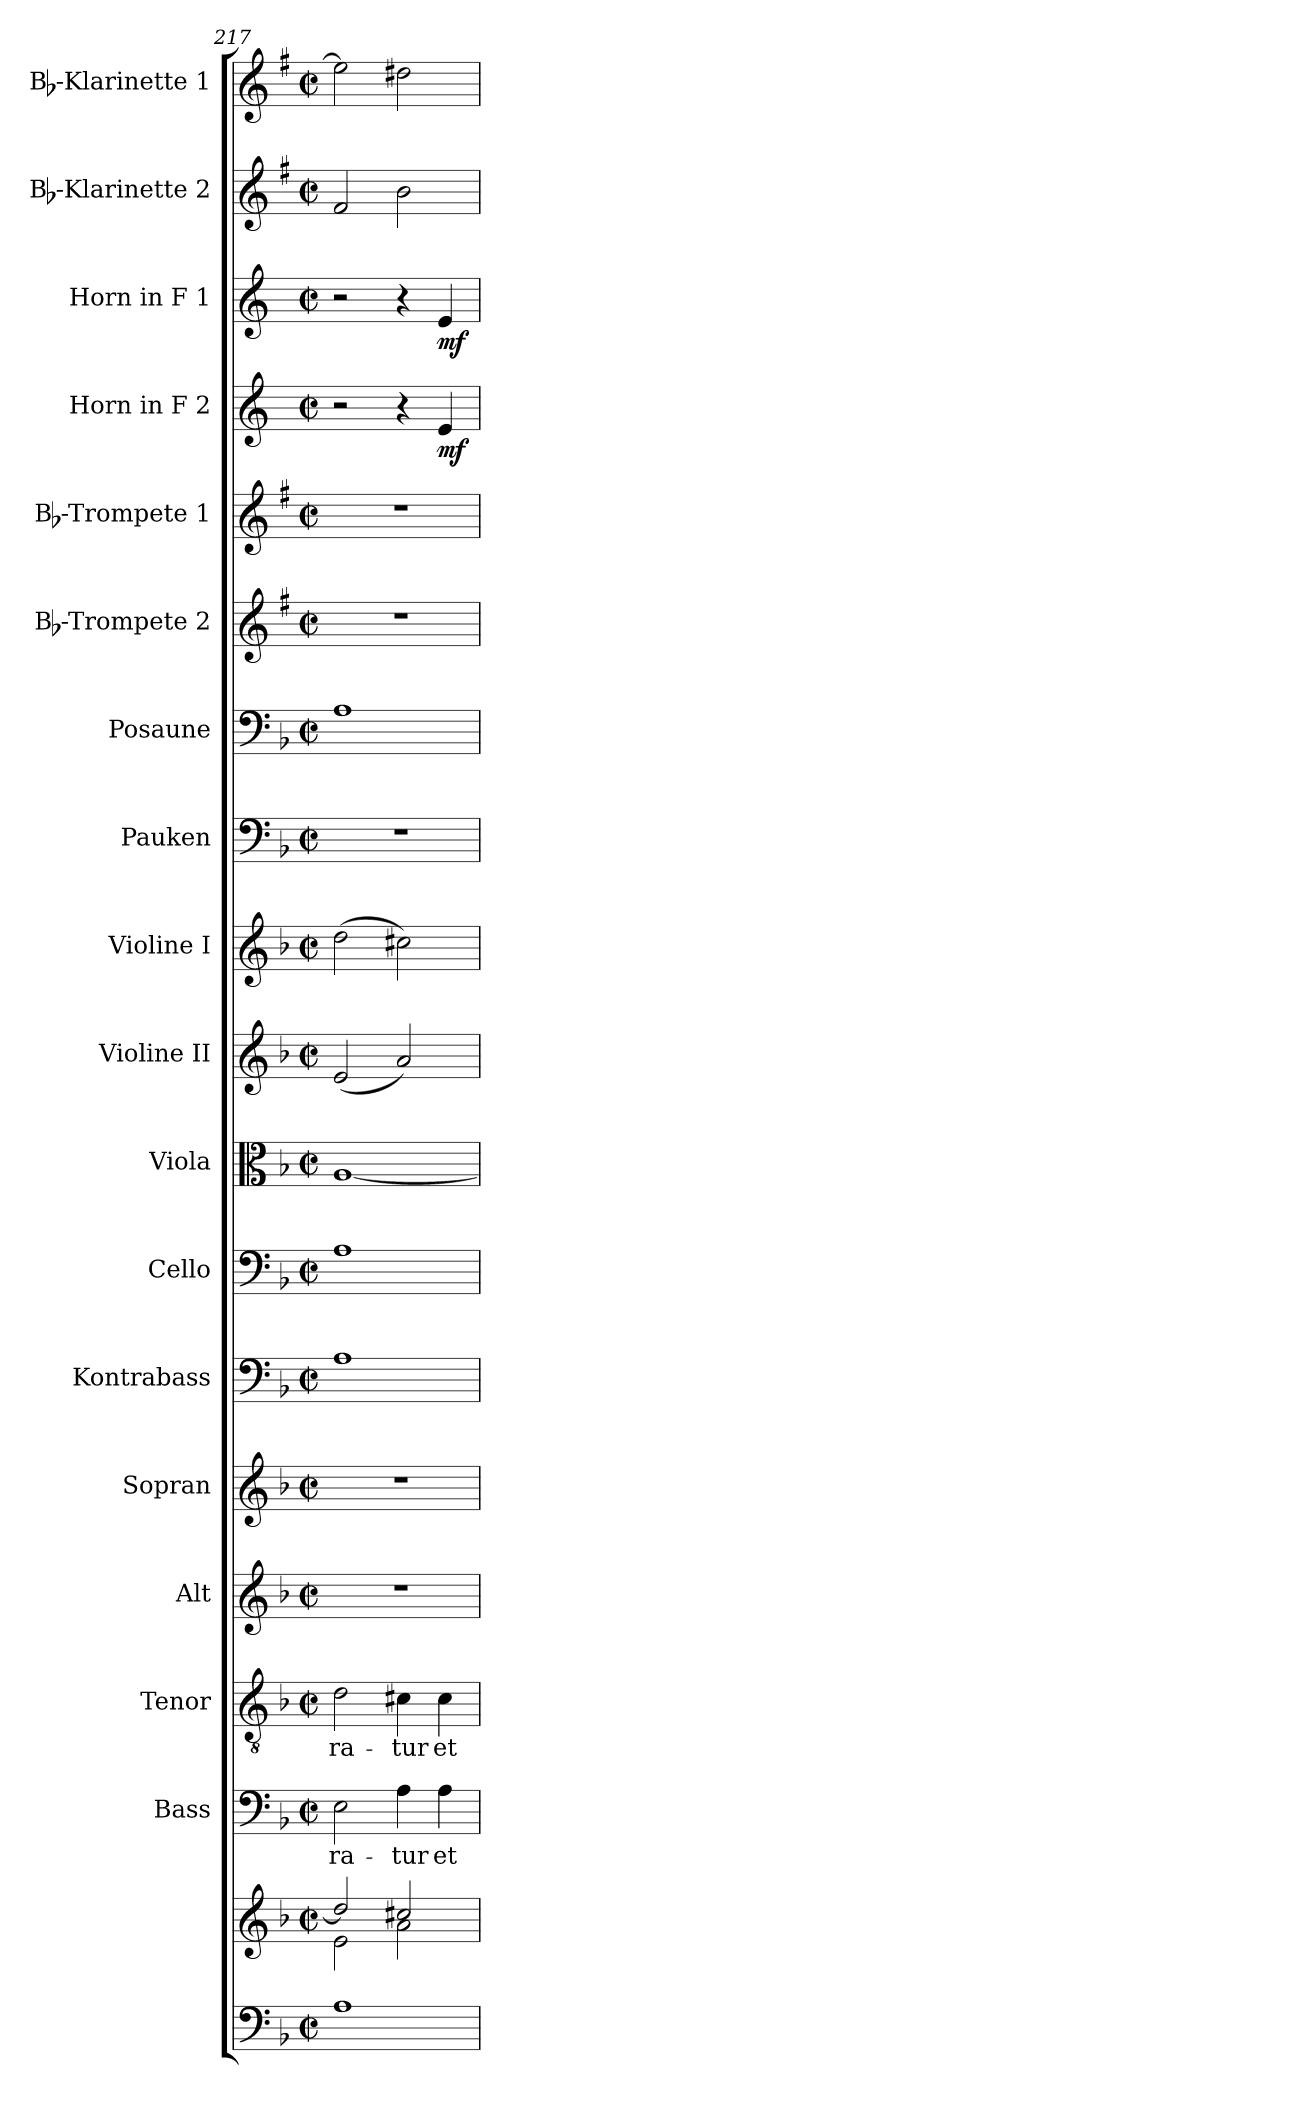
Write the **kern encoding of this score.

**kern	**kern	**kern	**text	**kern	**text	**kern	**kern	**kern	**kern	**kern	**kern	**kern	**kern	**kern	**kern	**kern	**kern	**dynam	**kern	**dynam	**kern	**kern
*part18	*part18	*part17	*part17	*part16	*part16	*part15	*part14	*part13	*part12	*part11	*part10	*part9	*part8	*part7	*part6	*part5	*part4	*part4	*part3	*part3	*part2	*part1
*staff19	*staff18	*staff17	*staff17	*staff16	*staff16	*staff15	*staff14	*staff13	*staff12	*staff11	*staff10	*staff9	*staff8	*staff7	*staff6	*staff5	*staff4	*staff4	*staff3	*staff3	*staff2	*staff1
*	*	*I"Bass	*	*I"Tenor	*	*I"Alt	*I"Sopran	*I"Kontrabass	*I"Cello	*I"Viola	*I"Violine II	*I"Violine I	*I"Pauken	*I"Posaune	*I"Bb-Trompete 2	*I"Bb-Trompete 1	*I"Horn in F 2	*	*I"Horn in F 1	*	*I"Bb-Klarinette 2	*I"Bb-Klarinette 1
*	*	*I'B.	*	*I'T.	*	*I'A.	*I'S.	*I'Kb.	*	*I'Vla.	*I'Vl. II	*I'Vl. I	*I'Pk.	*I'Pos.	*I'Bb Trp. 2	*I'Bb Trp. 1	*	*	*	*	*I'Bb Kl. 2	*I'Bb Kl. 1
!!LO:PB:g=z
*clefF4	*clefG2	*clefF4	*	*clefGv2	*	*clefG2	*clefG2	*clefF4	*clefF4	*clefC3	*clefG2	*clefG2	*clefF4	*clefF4	*clefG2	*clefG2	*clefG2	*	*clefG2	*	*clefG2	*clefG2
*	*	*	*	*	*	*	*	*ITrd7c12	*	*	*	*	*	*	*ITrd1c2	*ITrd1c2	*ITrd4c7	*	*ITrd4c7	*	*ITrd1c2	*ITrd1c2
*k[b-]	*k[b-]	*k[b-]	*	*k[b-]	*	*k[b-]	*k[b-]	*k[b-]	*k[b-]	*k[b-]	*k[b-]	*k[b-]	*k[b-]	*k[b-]	*k[b-]	*k[b-]	*k[b-]	*	*k[b-]	*	*k[b-]	*k[b-]
*F:	*F:	*F:	*	*F:	*	*F:	*F:	*F:	*F:	*F:	*F:	*F:	*F:	*F:	*F:	*F:	*F:	*	*F:	*	*F:	*F:
*M2/2	*M2/2	*M2/2	*	*M2/2	*	*M2/2	*M2/2	*M2/2	*M2/2	*M2/2	*M2/2	*M2/2	*M2/2	*M2/2	*M2/2	*M2/2	*M2/2	*	*M2/2	*	*M2/2	*M2/2
*met(c|)	*met(c|)	*met(c|)	*	*met(c|)	*	*met(c|)	*met(c|)	*met(c|)	*met(c|)	*met(c|)	*met(c|)	*met(c|)	*met(c|)	*met(c|)	*met(c|)	*met(c|)	*met(c|)	*	*met(c|)	*	*met(c|)	*met(c|)
=217	=217	=217	=217	=217	=217	=217	=217	=217	=217	=217	=217	=217	=217	=217	=217	=217	=217	=217	=217	=217	=217	=217
*	*^	*	*	*	*	*	*	*	*	*	*	*	*	*	*	*	*	*	*	*	*	*
!	!	!	!	!LO:LY:b	!	!LO:LY:b	!	!	!	!	!	!	!	!	!	!	!	!	!	!	!	!	!
1A	2dd/]	2e\	2E\	-ra-	2d\	-ra-	1r	1r	1AA	1A	[1A	(<2e/	(>2dd\	1r	1A	1r	1r	2r	.	2r	.	2e/	2dd\]
!	!	!	!	!LO:LY:b	!	!LO:LY:b	!	!	!	!	!	!	!	!	!	!	!	!	!	!	!	!	!
.	2cc#X/	2a\	4A\	-tur	4c#X\	-tur	.	.	.	.	.	2a/)	2cc#X\)	.	.	.	.	4r	.	4r	.	2a\	2cc#X\
!	!	!	!	!LO:LY:b	!	!LO:LY:b	!	!	!	!	!	!	!	!	!	!	!	!	!LO:DY:b	!	!LO:DY:b	!	!
.	.	.	4A\	et	4c#\	et	.	.	.	.	.	.	.	.	.	.	.	4A/	mf	4A/	mf	.	.
*	*v	*v	*	*	*	*	*	*	*	*	*	*	*	*	*	*	*	*	*	*	*	*	*
=	=	=	=	=	=	=	=	=	=	=	=	=	=	=	=	=	=	=	=	=	=	=
*-	*-	*-	*-	*-	*-	*-	*-	*-	*-	*-	*-	*-	*-	*-	*-	*-	*-	*-	*-	*-	*-	*-
